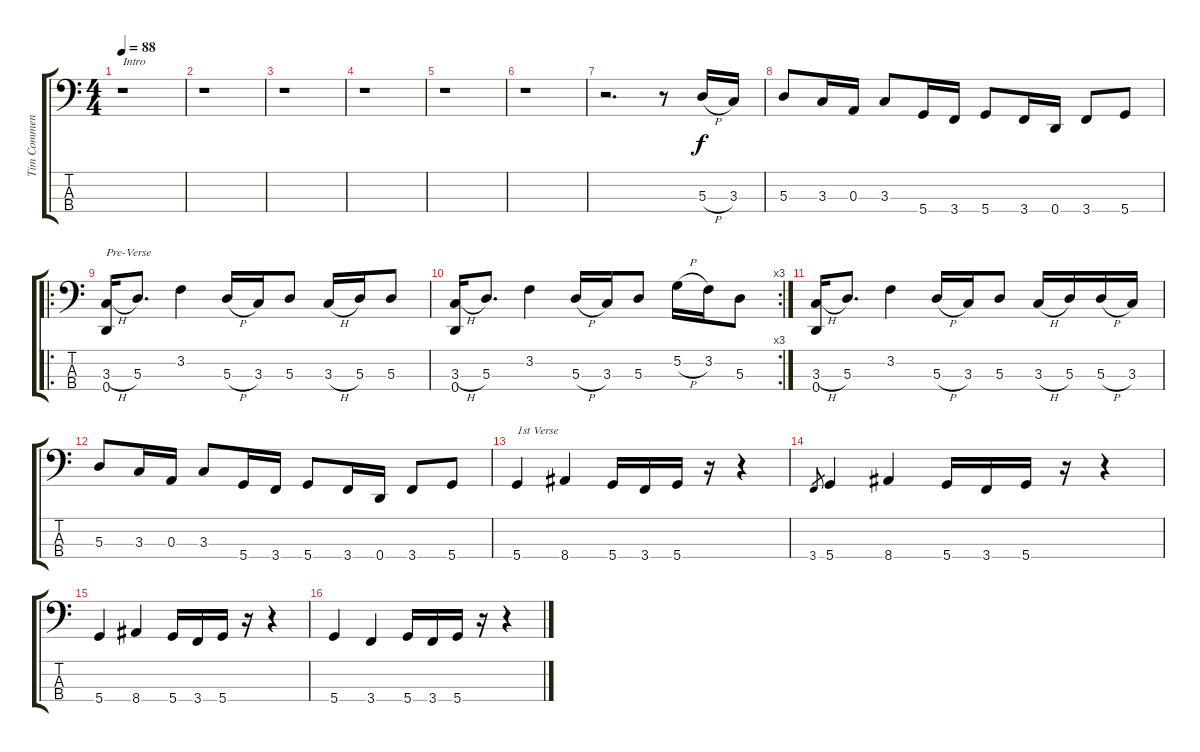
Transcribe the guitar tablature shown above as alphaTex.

\track ("Tim Commenford" "Tim Commen") {instrument electricbassfinger}
\staff {score tabs}
\tuning (G2 D2 A1 D1) {hide}
\ts (4 4)
\tempo 88
\clef f4
\ks c
r.1{txt "Intro" dy f instrument electricbassfinger} |
r.1 |
r.1 |
r.1 |
r.1 |
r.1 |
r.2{d} r.8 5.3{h}.16 3.3.16 |
5.3.8 3.3.16 0.3.16 3.3.8 5.4.16 3.4.16 5.4.8 3.4.16 0.4.16 3.4.8 5.4.8 |
\ro
(3.3{h} 0.4).16{txt "Pre-Verse"} 5.3.8{d} 3.2.4 5.3{h}.16 3.3.16 5.3.8 3.3{h}.16 5.3.16 5.3.8 |
\rc 3
(3.3{h} 0.4).16 5.3.8{d} 3.2.4 5.3{h}.16 3.3.16 5.3.8 5.2{h}.16 3.2.16 5.3.8 |
(3.3{h} 0.4).16 5.3.8{d} 3.2.4 5.3{h}.16 3.3.16 5.3.8 3.3{h}.16 5.3.16 5.3{h}.16 3.3.16 |
5.3.8 3.3.16 0.3.16 3.3.8 5.4.16 3.4.16 5.4.8 3.4.16 0.4.16 3.4.8 5.4.8 |
5.4.4{txt "1st Verse"} 8.4.4 5.4.16 3.4.16 5.4.16 r.16 r.4 |
3.4.8{gr} 5.4.4 8.4.4 5.4.16 3.4.16 5.4.16 r.16 r.4 |
5.4.4 8.4.4 5.4.16 3.4.16 5.4.16 r.16 r.4 |
5.4.4 3.4.4 5.4.16 3.4.16 5.4.16 r.16 r.4
